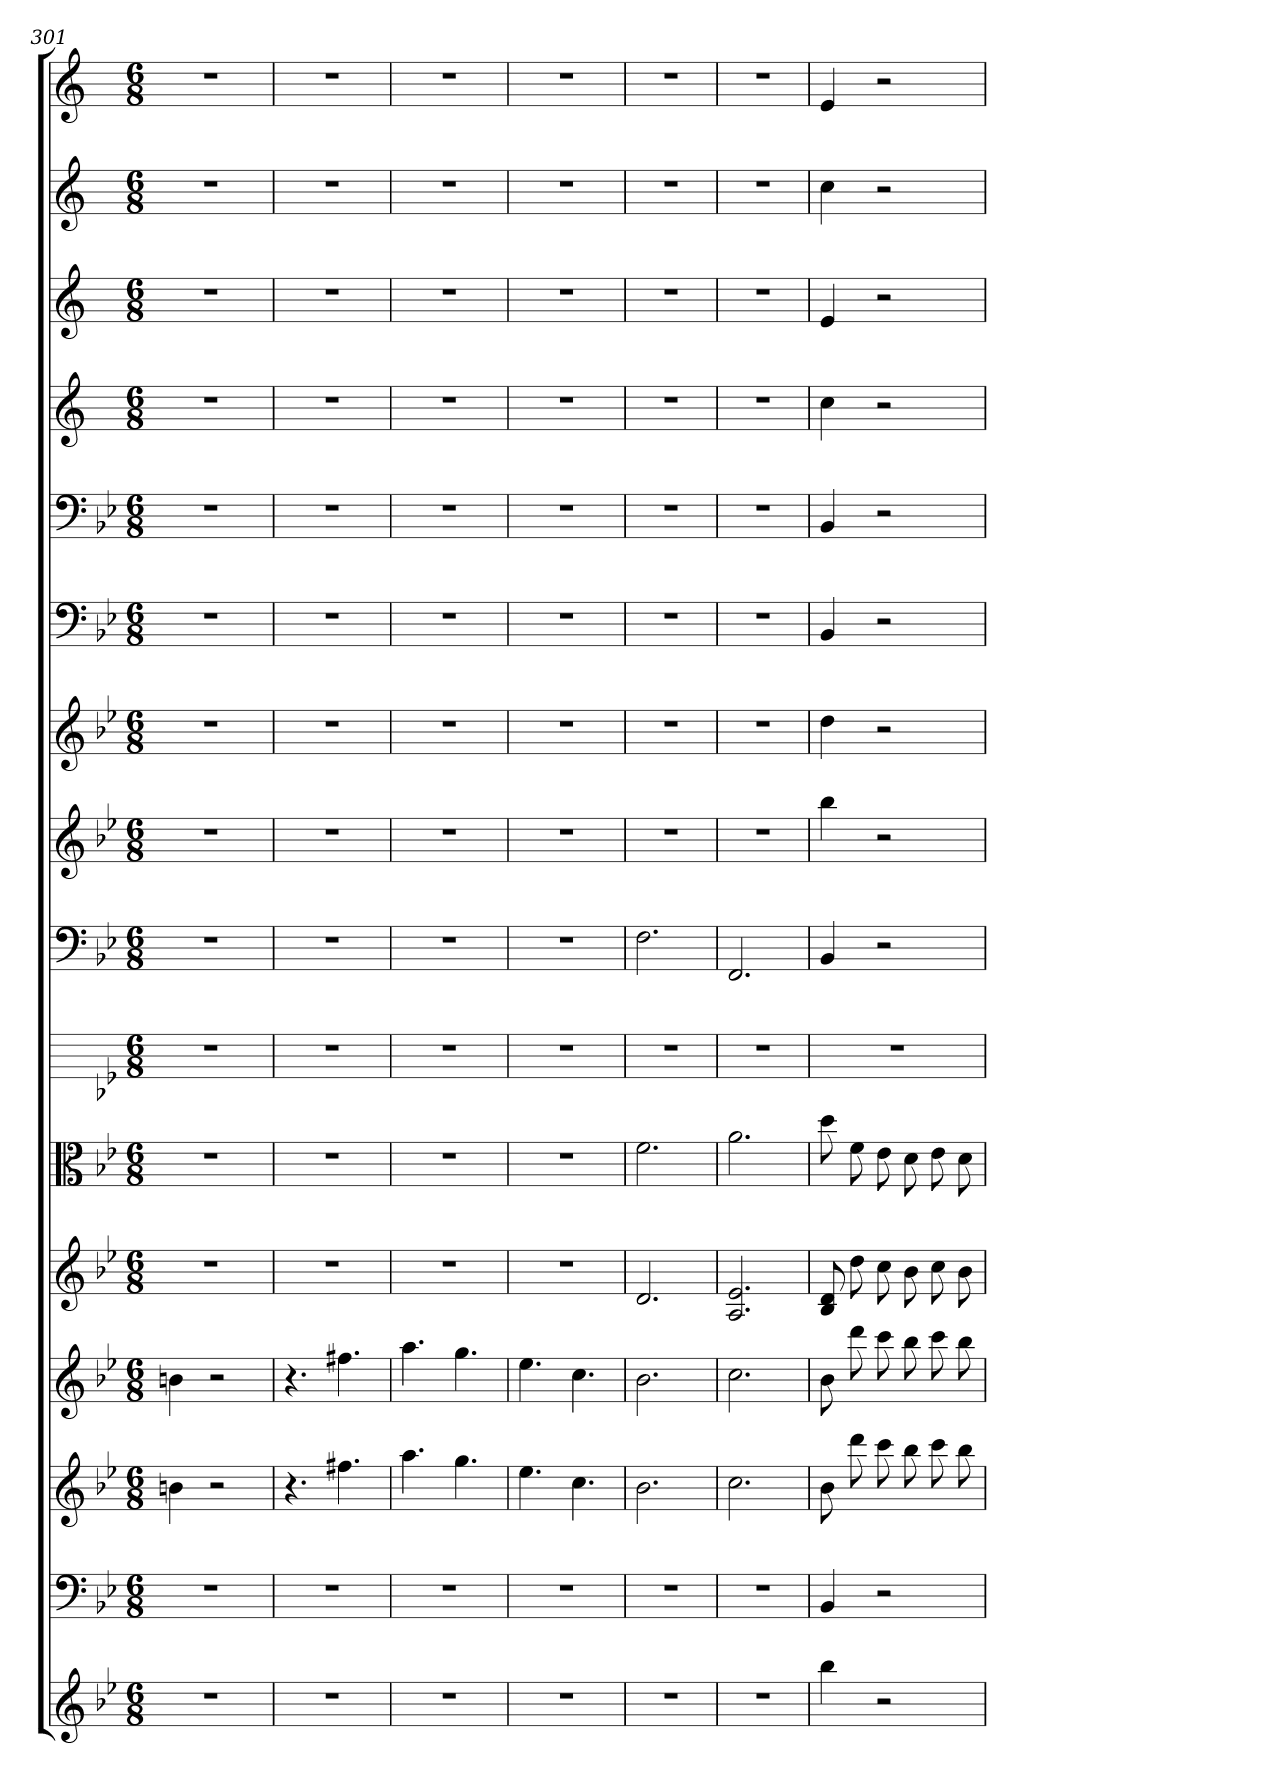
**kern	**kern	**kern	**kern	**kern	**kern	**kern	**kern	**kern	**kern	**kern	**kern	**kern	**kern	**kern	**kern
*part16	*part15	*part14	*part13	*part12	*part11	*part10	*part9	*part8	*part7	*part6	*part5	*part4	*part3	*part2	*part1
*staff16	*staff15	*staff14	*staff13	*staff12	*staff11	*staff10	*staff9	*staff8	*staff7	*staff6	*staff5	*staff4	*staff3	*staff2	*staff1
*	*clefF4	*	*	*	*clefC3	*	*clefF4	*	*	*clefF4	*clefF4	*	*	*	*
*k[b-e-]	*k[b-e-]	*k[b-e-]	*k[b-e-]	*k[b-e-]	*k[b-e-]	*k[b-e-]	*k[b-e-]	*k[b-e-]	*k[b-e-]	*k[b-e-]	*k[b-e-]	*k[]	*k[]	*k[]	*k[]
*M6/8	*M6/8	*M6/8	*M6/8	*M6/8	*M6/8	*M6/8	*M6/8	*M6/8	*M6/8	*M6/8	*M6/8	*M6/8	*M6/8	*M6/8	*M6/8
=301	=301	=301	=301	=301	=301	=301	=301	=301	=301	=301	=301	=301	=301	=301	=301
2.r	2.r	4bn	4bn	2.r	2.r	2.r	2.r	2.r	2.r	2.r	2.r	2.r	2.r	2.r	2.r
.	.	2r	2r	.	.	.	.	.	.	.	.	.	.	.	.
=302	=302	=302	=302	=302	=302	=302	=302	=302	=302	=302	=302	=302	=302	=302	=302
2.r	2.r	4.r	4.r	2.r	2.r	2.r	2.r	2.r	2.r	2.r	2.r	2.r	2.r	2.r	2.r
.	.	4.ff#X	4.ff#X	.	.	.	.	.	.	.	.	.	.	.	.
=303	=303	=303	=303	=303	=303	=303	=303	=303	=303	=303	=303	=303	=303	=303	=303
2.r	2.r	4.aa	4.aa	2.r	2.r	2.r	2.r	2.r	2.r	2.r	2.r	2.r	2.r	2.r	2.r
.	.	4.gg	4.gg	.	.	.	.	.	.	.	.	.	.	.	.
=304	=304	=304	=304	=304	=304	=304	=304	=304	=304	=304	=304	=304	=304	=304	=304
2.r	2.r	4.ee-	4.ee-	2.r	2.r	2.r	2.r	2.r	2.r	2.r	2.r	2.r	2.r	2.r	2.r
.	.	4.cc	4.cc	.	.	.	.	.	.	.	.	.	.	.	.
=305	=305	=305	=305	=305	=305	=305	=305	=305	=305	=305	=305	=305	=305	=305	=305
2.r	2.r	2.b-	2.b-	2.d	2.f	2.r	2.F	2.r	2.r	2.r	2.r	2.r	2.r	2.r	2.r
=306	=306	=306	=306	=306	=306	=306	=306	=306	=306	=306	=306	=306	=306	=306	=306
2.r	2.r	2.cc	2.cc	2.A 2.e-	2.a	2.r	2.FF	2.r	2.r	2.r	2.r	2.r	2.r	2.r	2.r
=307	=307	=307	=307	=307	=307	=307	=307	=307	=307	=307	=307	=307	=307	=307	=307
4bb-	4BB-	8b-	8b-	8B- 8d	8dd	2.r	4BB-	4bb-	4dd	4BB-	4BB-	4cc	4e	4cc	4e
.	.	8ddd	8ddd	8dd	8f	.	.	.	.	.	.	.	.	.	.
2r	2r	8ccc	8ccc	8cc	8e-	.	2r	2r	2r	2r	2r	2r	2r	2r	2r
.	.	8bb-	8bb-	8b-	8d	.	.	.	.	.	.	.	.	.	.
.	.	8ccc	8ccc	8cc	8e-	.	.	.	.	.	.	.	.	.	.
.	.	8bb-	8bb-	8b-	8d	.	.	.	.	.	.	.	.	.	.
=	=	=	=	=	=	=	=	=	=	=	=	=	=	=	=
*-	*-	*-	*-	*-	*-	*-	*-	*-	*-	*-	*-	*-	*-	*-	*-
